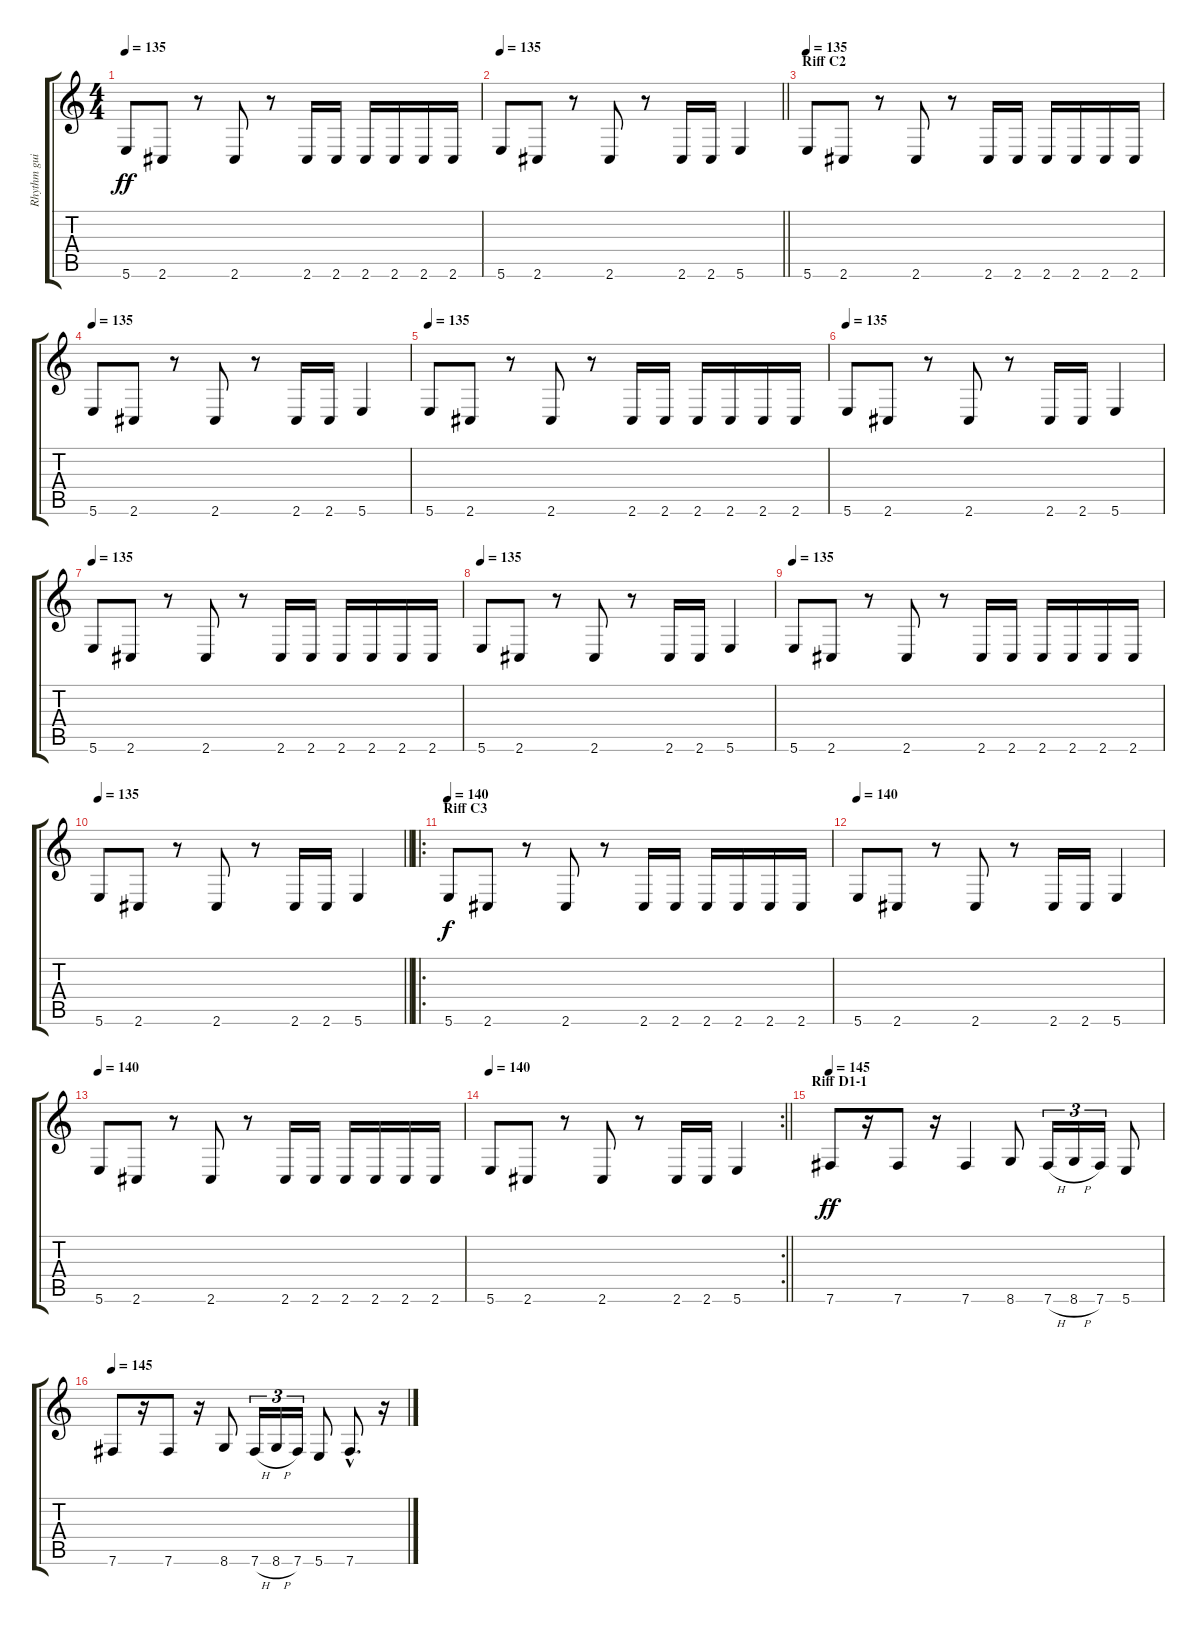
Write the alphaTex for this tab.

\track ("Rhythm guitar" "Rhythm gui") {instrument distortionguitar}
\staff {score tabs}
\tuning (Db4 Ab3 E3 B2 Gb2 B1) {hide}
\ts (4 4)
\tempo 135
\clef g2
\ks c
5.6.8{dy ff} 2.6.8 r.8 2.6.8 r.8 2.6.16 2.6.16 2.6.16 2.6.16 2.6.16 2.6.16 |
\tempo 135
\barLineRight lightlight
5.6.8 2.6.8 r.8 2.6.8 r.8 2.6.16 2.6.16 5.6.4 |
\section ("" "Riff C2")
\tempo 135
5.6.8 2.6.8 r.8 2.6.8 r.8 2.6.16 2.6.16 2.6.16 2.6.16 2.6.16 2.6.16 |
\tempo 135
5.6.8 2.6.8 r.8 2.6.8 r.8 2.6.16 2.6.16 5.6.4 |
\tempo 135
5.6.8 2.6.8 r.8 2.6.8 r.8 2.6.16 2.6.16 2.6.16 2.6.16 2.6.16 2.6.16 |
\tempo 135
5.6.8 2.6.8 r.8 2.6.8 r.8 2.6.16 2.6.16 5.6.4 |
\tempo 135
5.6.8 2.6.8 r.8 2.6.8 r.8 2.6.16 2.6.16 2.6.16 2.6.16 2.6.16 2.6.16 |
\tempo 135
5.6.8 2.6.8 r.8 2.6.8 r.8 2.6.16 2.6.16 5.6.4 |
\tempo 135
5.6.8 2.6.8 r.8 2.6.8 r.8 2.6.16 2.6.16 2.6.16 2.6.16 2.6.16 2.6.16 |
\tempo 135
\barLineRight lightlight
5.6.8 2.6.8 r.8 2.6.8 r.8 2.6.16 2.6.16 5.6.4 |
\ro
\section ("" "Riff C3")
\tempo 140
5.6.8{dy f} 2.6.8 r.8 2.6.8 r.8 2.6.16 2.6.16 2.6.16 2.6.16 2.6.16 2.6.16 |
\tempo 140
5.6.8 2.6.8 r.8 2.6.8 r.8 2.6.16 2.6.16 5.6.4 |
\tempo 140
5.6.8 2.6.8 r.8 2.6.8 r.8 2.6.16 2.6.16 2.6.16 2.6.16 2.6.16 2.6.16 |
\rc 2
\tempo 140
\barLineRight lightlight
5.6.8 2.6.8 r.8 2.6.8 r.8 2.6.16 2.6.16 5.6.4 |
\section ("" "Riff D1-1")
\tempo 145
7.6.8{dy ff volume 16 balance 0} r.16 7.6.8 r.16 7.6.4 8.6.8 7.6{h}.16{tu (3 2)} 8.6{h}.16{tu (3 2)} 7.6.16{tu (3 2)} 5.6.8 |
\tempo 145
7.6.8 r.16 7.6.8 r.16 8.6.8 7.6{h}.16{tu (3 2)} 8.6{h}.16{tu (3 2)} 7.6.16{tu (3 2)} 5.6.8 7.6{hac}.8{d} r.16
